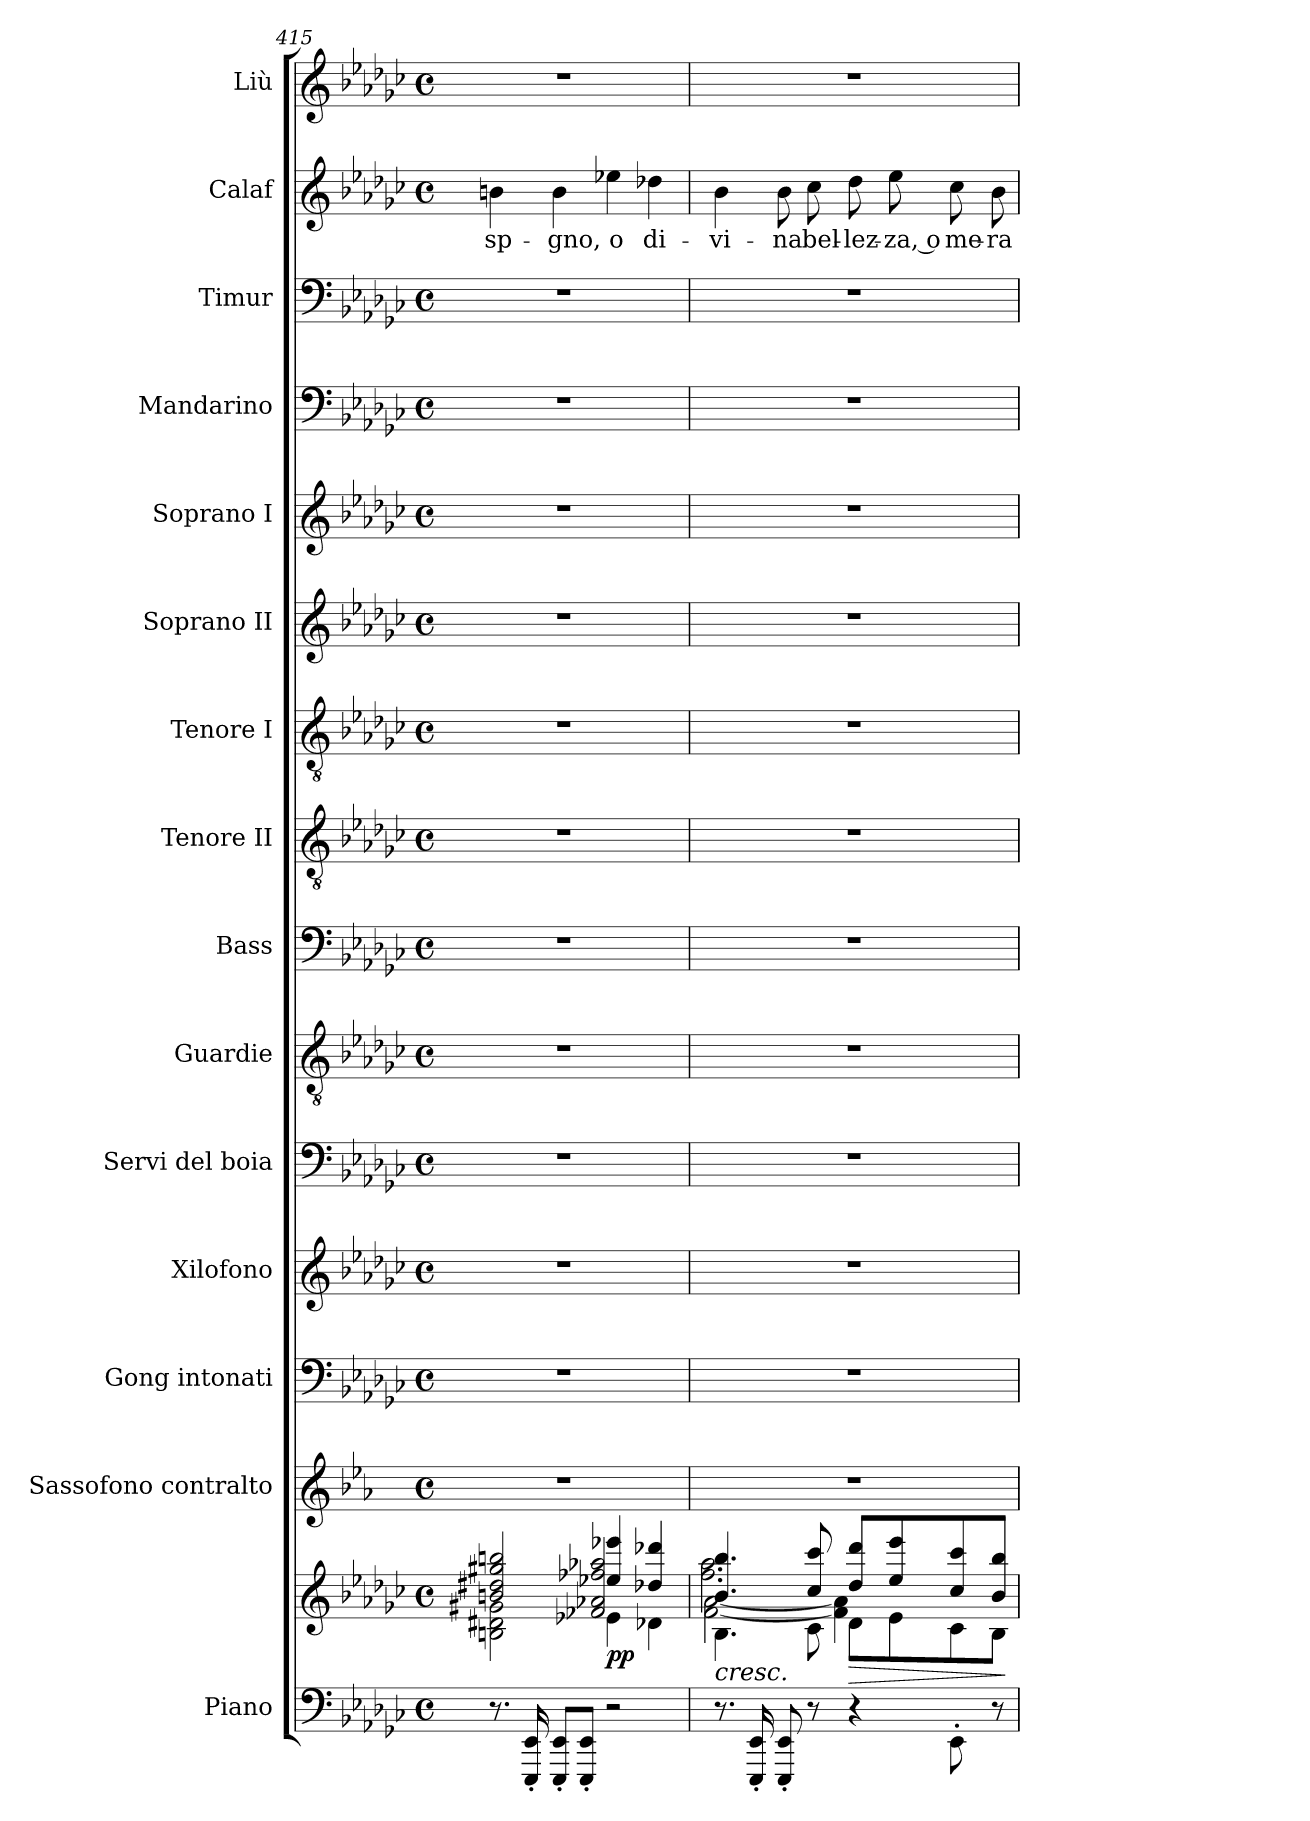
**kern	**kern	**dynam	**kern	**kern	**kern	**kern	**kern	**kern	**kern	**kern	**kern	**kern	**kern	**kern	**kern	**text	**kern
*part15	*part15	*part15	*part14	*part13	*part12	*part11	*part10	*part9	*part8	*part7	*part6	*part5	*part4	*part3	*part2	*part2	*part1
*staff16	*staff15	*staff15/16	*staff14	*staff13	*staff12	*staff11	*staff10	*staff9	*staff8	*staff7	*staff6	*staff5	*staff4	*staff3	*staff2	*staff2	*staff1
*I"Piano	*	*	*I"Sassofono contralto	*I"Gong intonati	*I"Xilofono	*I"Servi del boia	*I"Guardie	*I"Bass	*I"Tenore II	*I"Tenore I	*I"Soprano II	*I"Soprano I	*I"Mandarino	*I"Timur	*I"Calaf	*	*I"Liù
*I'Pno.	*	*	*	*I'Gong int.	*I'Xil.	*I'Ser.B.	*I'G.	*I'B.	*I'T. II	*I'T. I	*I'S. II	*I'S. I	*I'M.	*I'T.	*I'C.	*	*I'L.
*clefF4	*clefG2	*	*clefG2	*clefF4	*clefG2	*clefF4	*clefGv2	*clefF4	*clefGv2	*clefGv2	*clefG2	*clefG2	*clefF4	*clefF4	*clefG2	*	*clefG2
*	*	*	*ITrd5c9	*	*ITrd-7c-12	*	*	*	*	*	*	*	*	*	*	*	*
*k[b-e-a-d-g-c-]	*k[b-e-a-d-g-c-]	*	*k[b-e-a-d-g-c-]	*k[b-e-a-d-g-c-]	*k[b-e-a-d-g-c-]	*k[b-e-a-d-g-c-]	*k[b-e-a-d-g-c-]	*k[b-e-a-d-g-c-]	*k[b-e-a-d-g-c-]	*k[b-e-a-d-g-c-]	*k[b-e-a-d-g-c-]	*k[b-e-a-d-g-c-]	*k[b-e-a-d-g-c-]	*k[b-e-a-d-g-c-]	*k[b-e-a-d-g-c-]	*	*k[b-e-a-d-g-c-]
*M4/4	*M4/4	*	*M4/4	*M4/4	*M4/4	*M4/4	*M4/4	*M4/4	*M4/4	*M4/4	*M4/4	*M4/4	*M4/4	*M4/4	*M4/4	*	*M4/4
*met(c)	*met(c)	*	*met(c)	*met(c)	*met(c)	*met(c)	*met(c)	*met(c)	*met(c)	*met(c)	*met(c)	*met(c)	*met(c)	*met(c)	*met(c)	*	*met(c)
=415	=415	=415	=415	=415	=415	=415	=415	=415	=415	=415	=415	=415	=415	=415	=415	=415	=415
*	*^	*	*	*	*	*	*	*	*	*	*	*	*	*	*	*	*
*	*	*^	*	*	*	*	*	*	*	*	*	*	*	*	*	*	*	*
!	!	!	!	!	!	!	!	!	!	!	!	!	!	!	!	!	!	!LO:LY:b	!
8.r	2bn/ 2dd#X/ 2gg#X/ 2bbn/	2Bn\ 2d#X\ 2g#X\	2ryy	.	1r	1r	1r	1r	1r	1r	1r	1r	1r	1r	1r	1r	4bn\	sp-	1r
16EEE-/' 16EE-/'	.	.	.	.	.	.	.	.	.	.	.	.	.	.	.	.	.	.	.
!	!	!	!	!	!	!	!	!	!	!	!	!	!	!	!	!	!	!LO:LY:b	!
8EEE-/' 8EE-/'L	.	.	.	.	.	.	.	.	.	.	.	.	.	.	.	.	4b\	-gno,	.
8EEE-/' 8EE-/'J	.	.	.	.	.	.	.	.	.	.	.	.	.	.	.	.	.	.	.
!	!	!	!	!LO:DY:b	!	!	!	!	!	!	!	!	!	!	!	!	!	!LO:LY:b	!
2r	4ee-X/ 4eee-X/	4e-X\	2f-X/ 2a-X/ 2ff-X/ 2aa-X/	pp	.	.	.	.	.	.	.	.	.	.	.	.	4ee-X\	o	.
!	!	!	!	!	!	!	!	!	!	!	!	!	!	!	!	!	!	!LO:LY:b	!
.	4dd-X/ 4ddd-X/	4d-X\	.	.	.	.	.	.	.	.	.	.	.	.	.	.	4dd-X\	di-	.
*	*	*v	*v	*	*	*	*	*	*	*	*	*	*	*	*	*	*	*	*
!!LO:LB:g=z
=416	=416	=416	=416	=416	=416	=416	=416	=416	=416	=416	=416	=416	=416	=416	=416	=416	=416	=416
!	!	!	!LO:HP:b	!	!	!	!	!	!	!	!	!	!	!	!	!	!LO:LY:b	!
*	*^	*^	*	*	*	*	*	*	*	*	*	*	*	*	*	*	*	*
8.r	4.b-/ 4.bb-/	4.B-\	2.ff\ 2.aa-\	[2f\ [2a-\	<	1r	1r	1r	1r	1r	1r	1r	1r	1r	1r	1r	1r	4b-\	-vi-	1r
16EEE-/' 16EE-/'	.	.	.	.	.	.	.	.	.	.	.	.	.	.	.	.	.	.	.	.
!	!	!	!	!	!	!	!	!	!	!	!	!	!	!	!	!	!	!	!LO:LY:b	!
8EEE-/' 8EE-/'	.	.	.	.	.	.	.	.	.	.	.	.	.	.	.	.	.	8b-\	-na	.
!	!	!	!	!	!	!	!	!	!	!	!	!	!	!	!	!	!	!	!LO:LY:b	!
8r	8cc-/ 8ccc-/	8c-\	.	.	.	.	.	.	.	.	.	.	.	.	.	.	.	8cc-\	bel-	.
!	!	!	!	!	!LO:HP:b	!	!	!	!	!	!	!	!	!	!	!	!	!	!LO:LY:b	!
4r	8dd-/ 8ddd-/L	8d-\L	.	4f\] 4a-\]	>	.	.	.	.	.	.	.	.	.	.	.	.	8dd-\	-lez-	.
!	!	!	!	!	!	!	!	!	!	!	!	!	!	!	!	!	!	!	!LO:LY:b	!
.	8ee-/ 8eee-/	8e-\	.	.	[	.	.	.	.	.	.	.	.	.	.	.	.	8ee-\	-za, o	.
!	!	!	!	!	!	!	!	!	!	!	!	!	!	!	!	!	!	!	!LO:LY:b	!
8EE-'\	8cc-/ 8ccc-/	8c-\	4ryy	4ryy	.	.	.	.	.	.	.	.	.	.	.	.	.	8cc-\	me-	.
!	!	!	!	!	!	!	!	!	!	!	!	!	!	!	!	!	!	!	!LO:LY:b	!
8r	8b-/ 8bb-/J	8B-\J	.	.	.	.	.	.	.	.	.	.	.	.	.	.	.	8b-\	-ra-	.
*	*v	*v	*v	*v	*	*	*	*	*	*	*	*	*	*	*	*	*	*	*	*
.	.	]	.	.	.	.	.	.	.	.	.	.	.	.	.	.	.
=	=	=	=	=	=	=	=	=	=	=	=	=	=	=	=	=	=
*-	*-	*-	*-	*-	*-	*-	*-	*-	*-	*-	*-	*-	*-	*-	*-	*-	*-
